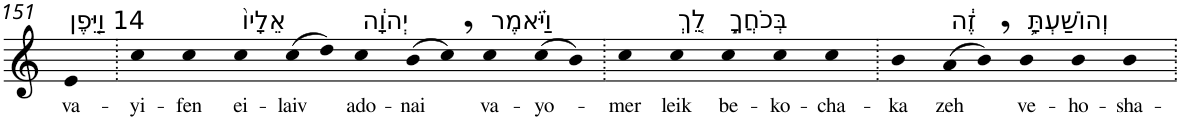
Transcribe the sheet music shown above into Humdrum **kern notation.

**kern	**text
*part1	*part1
*staff1	*staff1
*I"Piano	*
*I'Pno	*
!!LO:PB:g=z
*clefG2	*
*k[]	*
=151	=151
!LO:TX:a:t=14 וַיִּ֤פֶן	!
!	!LO:LY:b
4e	va-
=152.	=152.
!	!LO:LY:b
4cc	-yi-
!	!LO:LY:b
4cc	-fen
!LO:TX:a:t=אֵלָיו֙	!
!	!LO:LY:b
4cc	ei-
!	!LO:LY:b
(>8cc	-laiv
8dd)	.
!LO:TX:a:t=יְהוָ֔ה	!
!	!LO:LY:b
4cc	ado-
!	!LO:LY:b
(>8b	-nai
8cc,)	.
!LO:TX:a:t=וַיֹּ֗אמֶר	!
!	!LO:LY:b
4cc	va-
!	!LO:LY:b
(>8cc	-yo-
8b)	.
=153.	=153.
!	!LO:LY:b
4cc	-mer
!LO:TX:a:t=לֵ֚ךְ	!
!	!LO:LY:b
4cc	leik
!LO:TX:a:t=בְּכֹחֲךָ֣	!
!	!LO:LY:b
4cc	be-
!	!LO:LY:b
4cc	-ko-
!	!LO:LY:b
4cc	-cha-
=154.	=154.
!	!LO:LY:b
4b	-ka
!LO:TX:a:t=זֶ֔ה	!
!	!LO:LY:b
(>8a	zeh
8b,)	.
!LO:TX:a:t=וְהוֹשַׁעְתָּ֥	!
!	!LO:LY:b
4b	ve-
!	!LO:LY:b
4b	-ho-
!	!LO:LY:b
4b	-sha-
=.	=.
*-	*-
